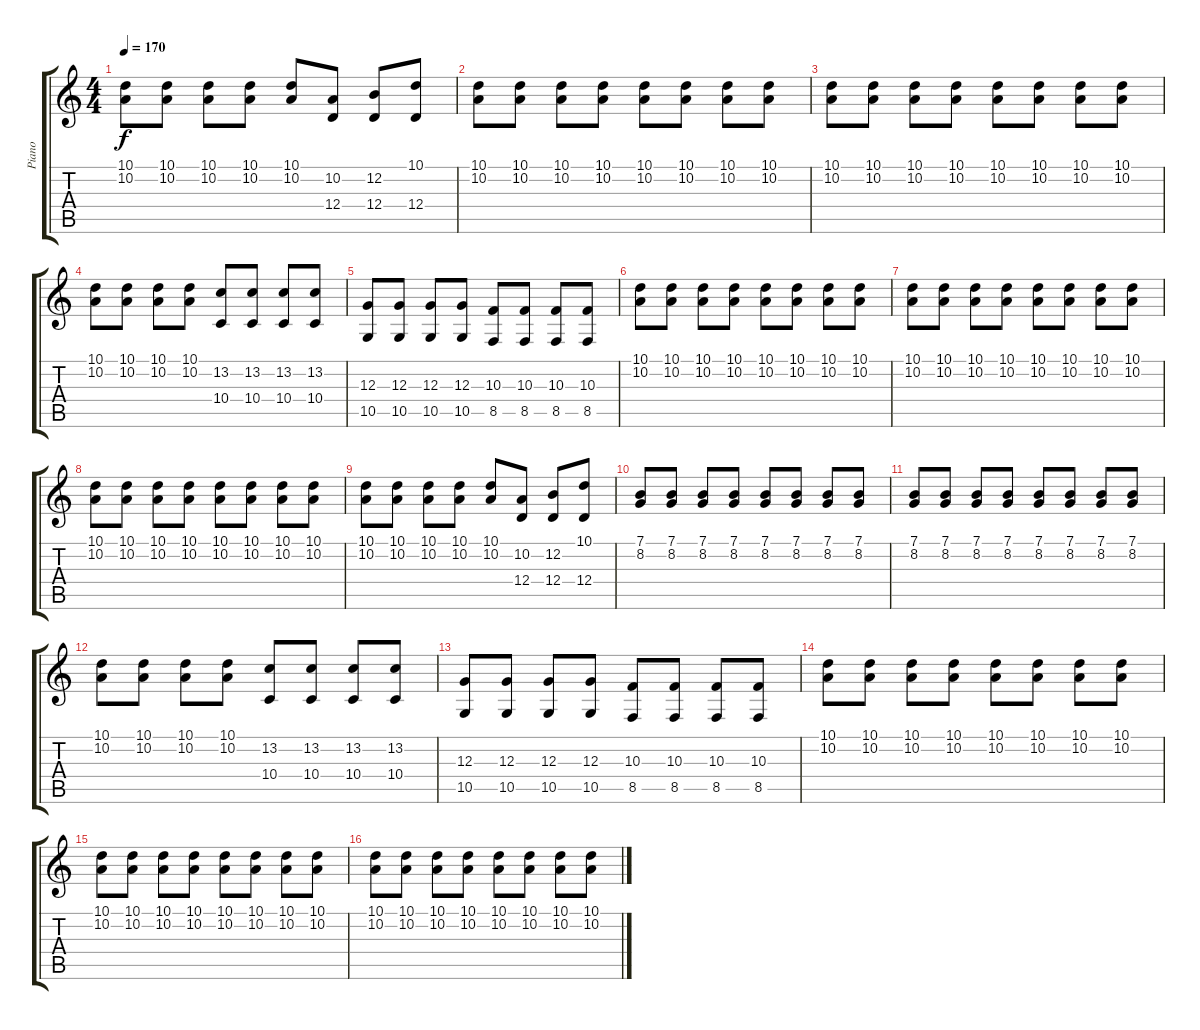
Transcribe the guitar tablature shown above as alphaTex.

\track ("Piano" "Piano") {instrument acousticgrandpiano}
\staff {score tabs}
\tuning (E4 B3 G3 D3 A2 E2) {hide}
\ts (4 4)
\tempo 170
\clef g2
\ks c
(10.1 10.2).8{dy f} (10.1 10.2).8 (10.1 10.2).8 (10.1 10.2).8 (10.1 10.2).8 (10.2 12.4).8 (12.2 12.4).8 (10.1 12.4).8 |
(10.1 10.2).8 (10.1 10.2).8 (10.1 10.2).8 (10.1 10.2).8 (10.1 10.2).8 (10.1 10.2).8 (10.1 10.2).8 (10.1 10.2).8 |
(10.1 10.2).8 (10.1 10.2).8 (10.1 10.2).8 (10.1 10.2).8 (10.1 10.2).8 (10.1 10.2).8 (10.1 10.2).8 (10.1 10.2).8 |
(10.1 10.2).8 (10.1 10.2).8 (10.1 10.2).8 (10.1 10.2).8 (13.2 10.4).8 (13.2 10.4).8 (13.2 10.4).8 (13.2 10.4).8 |
(12.3 10.5).8 (12.3 10.5).8 (12.3 10.5).8 (12.3 10.5).8 (10.3 8.5).8 (10.3 8.5).8 (10.3 8.5).8 (10.3 8.5).8 |
(10.1 10.2).8 (10.1 10.2).8 (10.1 10.2).8 (10.1 10.2).8 (10.1 10.2).8 (10.1 10.2).8 (10.1 10.2).8 (10.1 10.2).8 |
(10.1 10.2).8 (10.1 10.2).8 (10.1 10.2).8 (10.1 10.2).8 (10.1 10.2).8 (10.1 10.2).8 (10.1 10.2).8 (10.1 10.2).8 |
(10.1 10.2).8 (10.1 10.2).8 (10.1 10.2).8 (10.1 10.2).8 (10.1 10.2).8 (10.1 10.2).8 (10.1 10.2).8 (10.1 10.2).8 |
(10.1 10.2).8 (10.1 10.2).8 (10.1 10.2).8 (10.1 10.2).8 (10.1 10.2).8 (10.2 12.4).8 (12.2 12.4).8 (10.1 12.4).8 |
(7.1 8.2).8 (7.1 8.2).8 (7.1 8.2).8 (7.1 8.2).8 (7.1 8.2).8 (7.1 8.2).8 (7.1 8.2).8 (7.1 8.2).8 |
(7.1 8.2).8 (7.1 8.2).8 (7.1 8.2).8 (7.1 8.2).8 (7.1 8.2).8 (7.1 8.2).8 (7.1 8.2).8 (7.1 8.2).8 |
(10.1 10.2).8 (10.1 10.2).8 (10.1 10.2).8 (10.1 10.2).8 (13.2 10.4).8 (13.2 10.4).8 (13.2 10.4).8 (13.2 10.4).8 |
(12.3 10.5).8 (12.3 10.5).8 (12.3 10.5).8 (12.3 10.5).8 (10.3 8.5).8 (10.3 8.5).8 (10.3 8.5).8 (10.3 8.5).8 |
(10.1 10.2).8 (10.1 10.2).8 (10.1 10.2).8 (10.1 10.2).8 (10.1 10.2).8 (10.1 10.2).8 (10.1 10.2).8 (10.1 10.2).8 |
(10.1 10.2).8 (10.1 10.2).8 (10.1 10.2).8 (10.1 10.2).8 (10.1 10.2).8 (10.1 10.2).8 (10.1 10.2).8 (10.1 10.2).8 |
(10.1 10.2).8 (10.1 10.2).8 (10.1 10.2).8 (10.1 10.2).8 (10.1 10.2).8 (10.1 10.2).8 (10.1 10.2).8 (10.1 10.2).8
